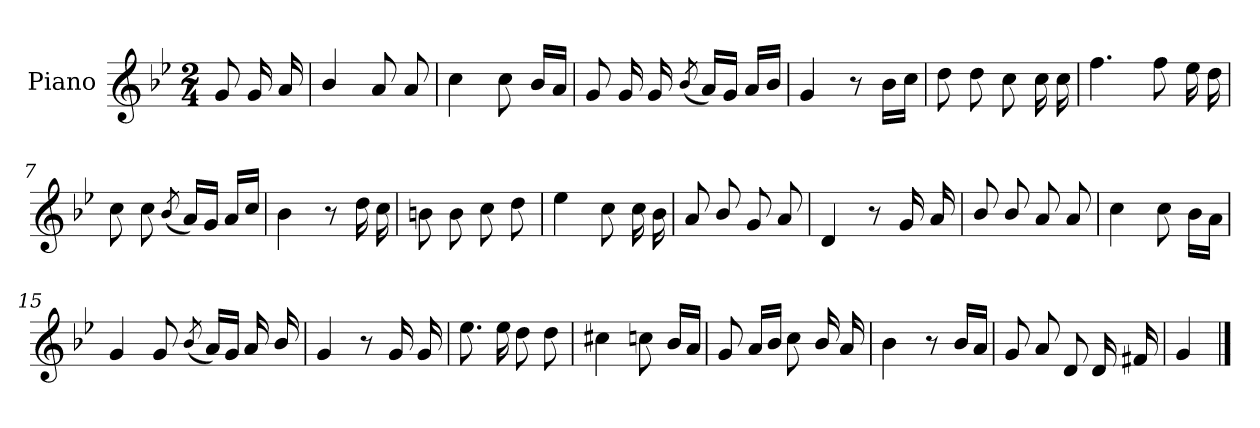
**kern
*part1
*staff1
*I"Piano
*I'Pno.
*clefG2
*k[b-e-]
*M2/4
=
8g/
16g/
16a/
=1
4b-/
8a/
8a/
=2
4cc\
8cc\
16b-/LL
16a/JJ
=3
8g/
16g/
16g/
(<8qb-/
16a/LL)
16g/JJ
16a/LL
16b-/JJ
!!LO:LB:g=z
=4
4g/
8r
16b-\LL
16cc\JJ
=5
8dd\
8dd\
8cc\
16cc\
16cc\
=6
4.ff\
8ff\
16ee-\
16dd\
=7
8cc\
8cc\
(<8qb-/
16a/LL)
16g/JJ
16a/LL
16cc/JJ
=8
4b-\
8r
16dd\
16cc\
!!LO:LB:g=z
=9
8bn\
8b\
8cc\
8dd\
=10
4ee-\
8cc\
16cc\
16b-\
=11
8a/
8b-/
8g/
8a/
=12
4d/
8r
16g/
16a/
=13
8b-/
8b-/
8a/
8a/
!!LO:LB:g=z
=14
4cc\
8cc\
16b-\LL
16a\JJ
=15
4g/
8g/
(<8qb-/
16a/LL)
16g/JJ
16a/
16b-/
=16
4g/
8r
16g/
16g/
=17
8.ee-\
16ee-\
8dd\
8dd\
=18
4cc#X\
8ccn\
16b-/LL
16a/JJ
!!LO:LB:g=z
=19
8g/
16a/LL
16b-/JJ
8cc\
16b-/
16a/
=20
4b-\
8r
16b-/LL
16a/JJ
=21
8g/
8a/
8d/
16d/
16f#X/
=22
4g/
==
*-
